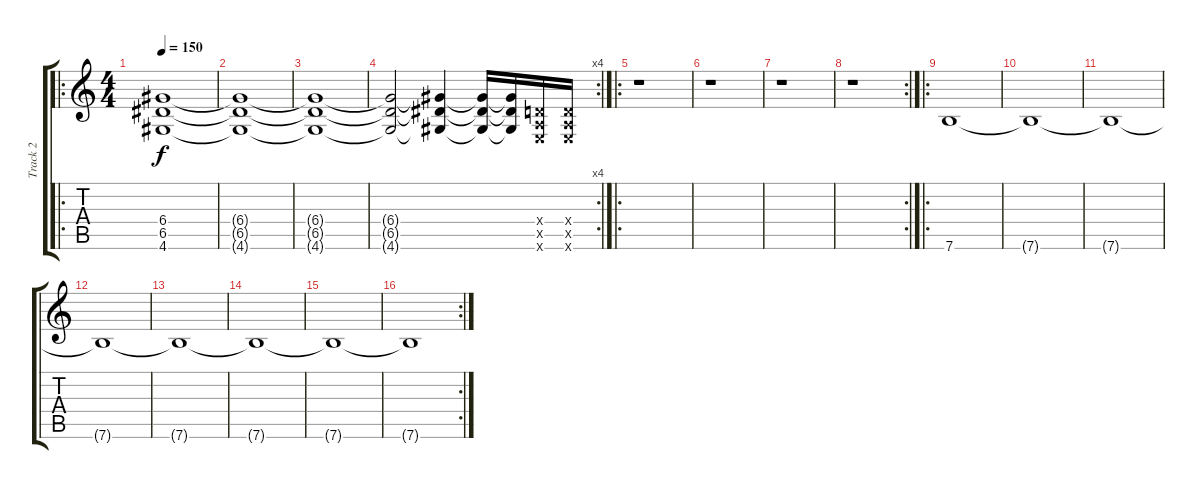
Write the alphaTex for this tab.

\track ("Track 2" "Track 2") {instrument distortionguitar}
\staff {score tabs}
\tuning (E4 B3 G3 D3 A2 E2) {hide}
\ro
\ts (4 4)
\tempo 150
\clef g2
\ks c
(6.4 6.5 4.6).1{dy f} |
(6.4{t} 6.5{t} 4.6{t}).1 |
(6.4{t} 6.5{t} 4.6{t}).1 |
\rc 4
(6.4{t} 6.5{t} 4.6{t}).2 (6.4{t} 6.5{t} 4.6{t}).4 (6.4{t} 6.5{t} 4.6{t}).16 (6.4{t} 6.5{t} 4.6{t}).16 (0.4{x} 0.5{x} 0.6{x}).16 (0.4{x} 0.5{x} 0.6{x}).16 |
\ro
r.1 |
r.1 |
r.1 |
\rc 2
r.1 |
\ro
7.6.1 |
7.6{t}.1 |
7.6{t}.1 |
7.6{t}.1 |
7.6{t}.1 |
7.6{t}.1 |
7.6{t}.1 |
\rc 2
7.6{t}.1
